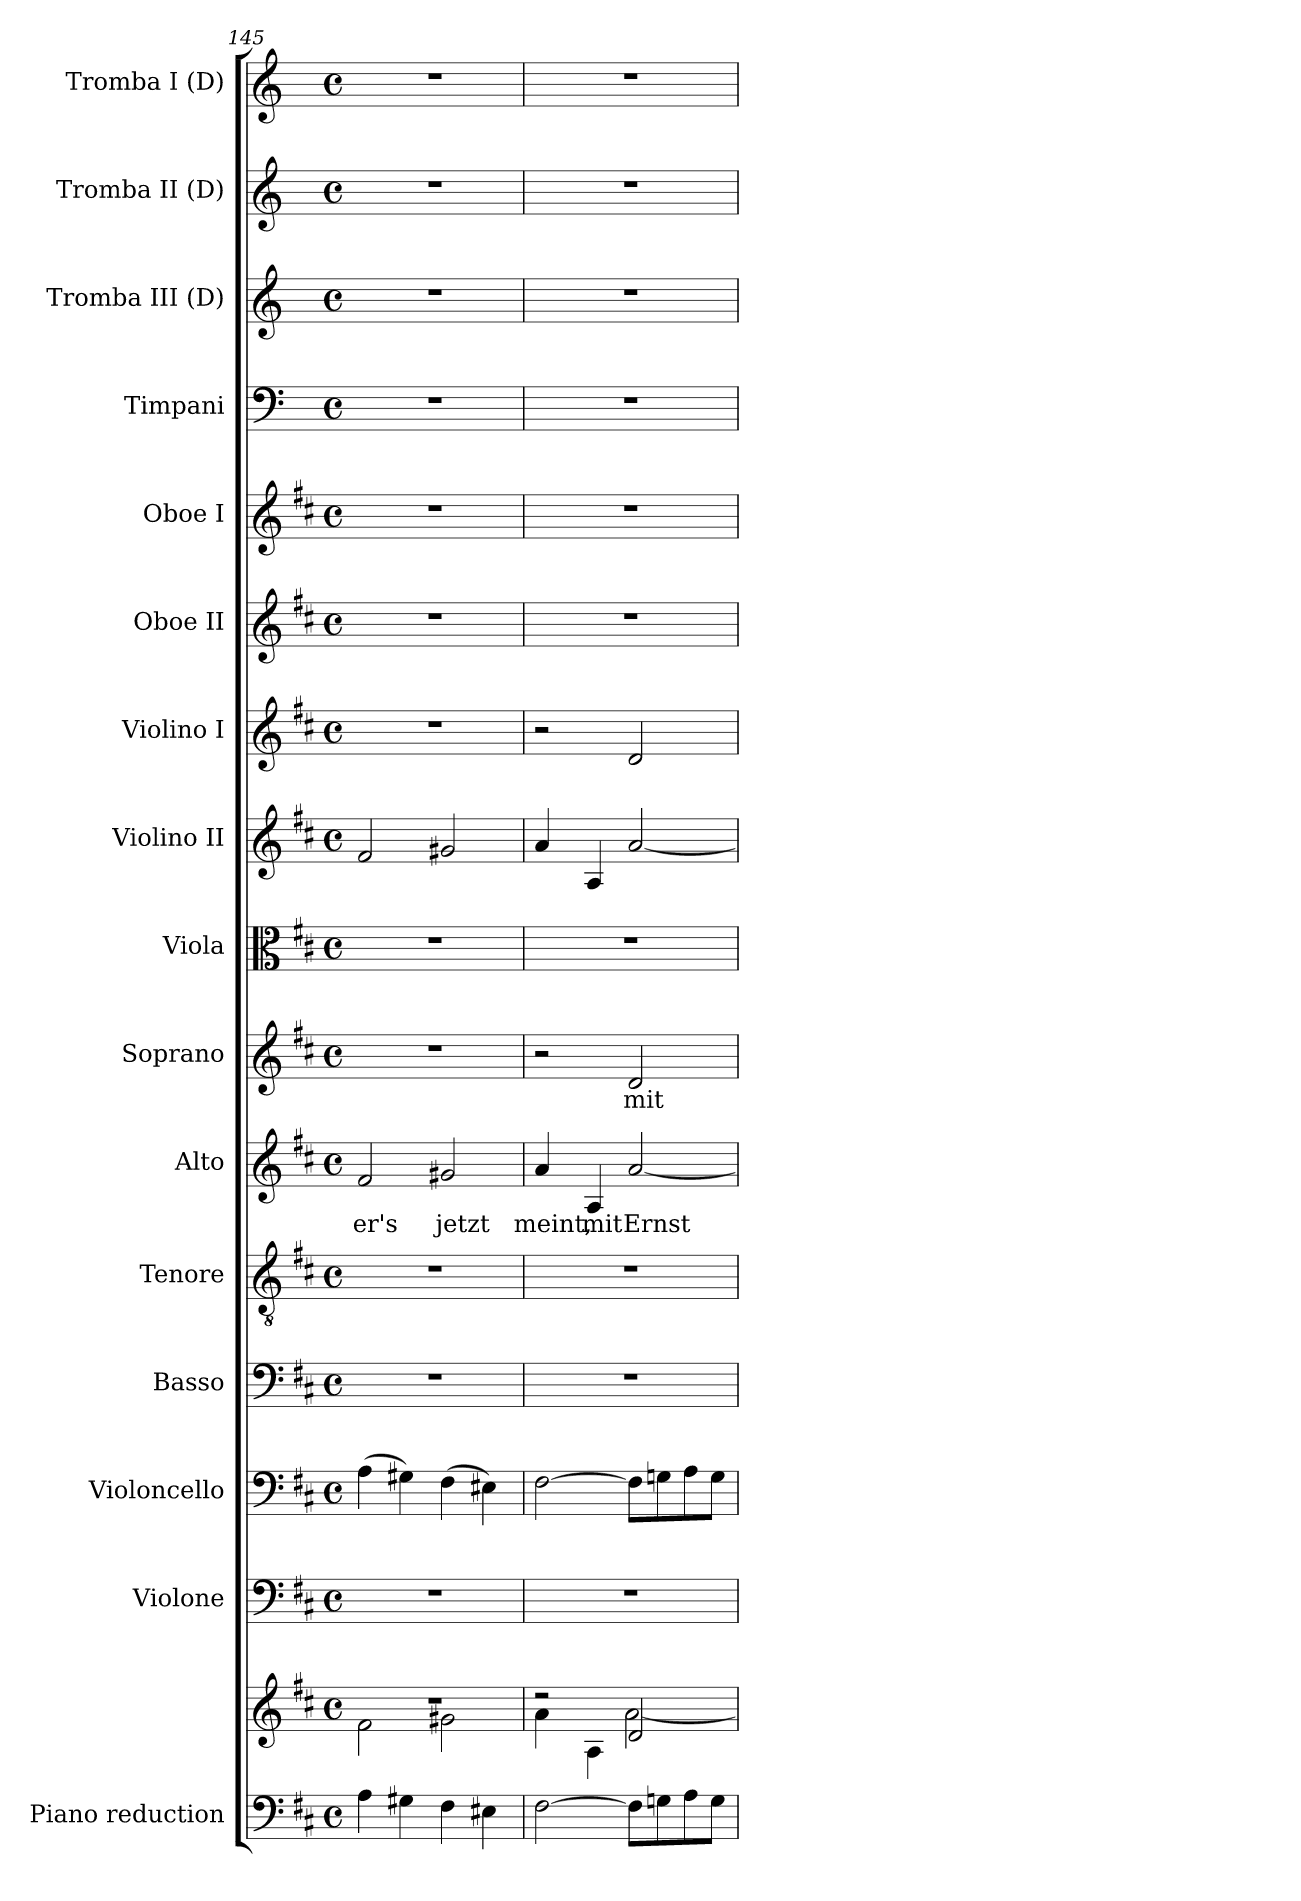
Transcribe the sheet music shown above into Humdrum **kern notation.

**kern	**kern	**kern	**kern	**kern	**kern	**kern	**text	**kern	**text	**kern	**kern	**kern	**kern	**kern	**kern	**kern	**kern	**kern
*part16	*part16	*part15	*part14	*part13	*part12	*part11	*part11	*part10	*part10	*part9	*part8	*part7	*part6	*part5	*part4	*part3	*part2	*part1
*staff17	*staff16	*staff15	*staff14	*staff13	*staff12	*staff11	*staff11	*staff10	*staff10	*staff9	*staff8	*staff7	*staff6	*staff5	*staff4	*staff3	*staff2	*staff1
*I"Piano reduction	*	*I"Violone	*I"Violoncello	*I"Basso	*I"Tenore	*I"Alto	*	*I"Soprano	*	*I"Viola	*I"Violino II	*I"Violino I	*I"Oboe II	*I"Oboe I	*I"Timpani	*I"Tromba III (D)	*I"Tromba II (D)	*I"Tromba I (D)
*I'Pno	*	*	*	*	*	*	*	*	*	*	*	*	*I'Ob	*I'Ob	*I'Timp	*	*	*
*clefF4	*clefG2	*clefF4	*clefF4	*clefF4	*clefGv2	*clefG2	*	*clefG2	*	*clefC3	*clefG2	*clefG2	*clefG2	*clefG2	*clefF4	*clefG2	*clefG2	*clefG2
*	*	*ITrd7c12	*	*	*	*	*	*	*	*	*	*	*	*	*	*ITrd-1c-2	*ITrd-1c-2	*ITrd-1c-2
*k[f#c#]	*k[f#c#]	*k[f#c#]	*k[f#c#]	*k[f#c#]	*k[f#c#]	*k[f#c#]	*	*k[f#c#]	*	*k[f#c#]	*k[f#c#]	*k[f#c#]	*k[f#c#]	*k[f#c#]	*k[]	*k[f#c#]	*k[f#c#]	*k[f#c#]
*M4/4	*M4/4	*M4/4	*M4/4	*M4/4	*M4/4	*M4/4	*	*M4/4	*	*M4/4	*M4/4	*M4/4	*M4/4	*M4/4	*M4/4	*M4/4	*M4/4	*M4/4
*met(c)	*met(c)	*met(c)	*met(c)	*met(c)	*met(c)	*met(c)	*	*met(c)	*	*met(c)	*met(c)	*met(c)	*met(c)	*met(c)	*met(c)	*met(c)	*met(c)	*met(c)
=145	=145	=145	=145	=145	=145	=145	=145	=145	=145	=145	=145	=145	=145	=145	=145	=145	=145	=145
*	*^	*	*	*	*	*	*	*	*	*	*	*	*	*	*	*	*	*
!	!	!	!	!	!	!	!	!LO:LY:b	!	!	!	!	!	!	!	!	!	!	!
4A\	1r	2f#\	1r	(4A\	1r	1r	2f#/	er's	1r	.	1r	2f#/	1r	1r	1r	1r	1r	1r	1r
4G#X\	.	.	.	4G#X\)	.	.	.	.	.	.	.	.	.	.	.	.	.	.	.
!	!	!	!	!	!	!	!	!LO:LY:b	!	!	!	!	!	!	!	!	!	!	!
4F#\	.	2g#X\	.	(4F#\	.	.	2g#X/	jetzt	.	.	.	2g#X/	.	.	.	.	.	.	.
4E#X\	.	.	.	4E#X\)	.	.	.	.	.	.	.	.	.	.	.	.	.	.	.
=146	=146	=146	=146	=146	=146	=146	=146	=146	=146	=146	=146	=146	=146	=146	=146	=146	=146	=146	=146
!	!	!	!	!	!	!	!	!LO:LY:b	!	!	!	!	!	!	!	!	!	!	!
[2F#\	2r	4a\	1r	[2F#\	1r	1r	4a/	meint,	2r	.	1r	4a/	2r	1r	1r	1r	1r	1r	1r
!	!	!	!	!	!	!	!	!LO:LY:b	!	!	!	!	!	!	!	!	!	!	!
.	.	4A\	.	.	.	.	4A/	mit	.	.	.	4A/	.	.	.	.	.	.	.
!	!	!	!	!	!	!	!	!LO:LY:b	!	!LO:LY:b	!	!	!	!	!	!	!	!	!
8F#\L]	2d/	[2a\	.	8F#\L]	.	.	[2a/	-Ernst	2d/	mit	.	[2a/	2d/	.	.	.	.	.	.
8Gn\	.	.	.	8Gn\	.	.	.	.	.	.	.	.	.	.	.	.	.	.	.
8A\	.	.	.	8A\	.	.	.	.	.	.	.	.	.	.	.	.	.	.	.
8G\J	.	.	.	8G\J	.	.	.	.	.	.	.	.	.	.	.	.	.	.	.
*	*v	*v	*	*	*	*	*	*	*	*	*	*	*	*	*	*	*	*	*
=	=	=	=	=	=	=	=	=	=	=	=	=	=	=	=	=	=	=
*-	*-	*-	*-	*-	*-	*-	*-	*-	*-	*-	*-	*-	*-	*-	*-	*-	*-	*-
